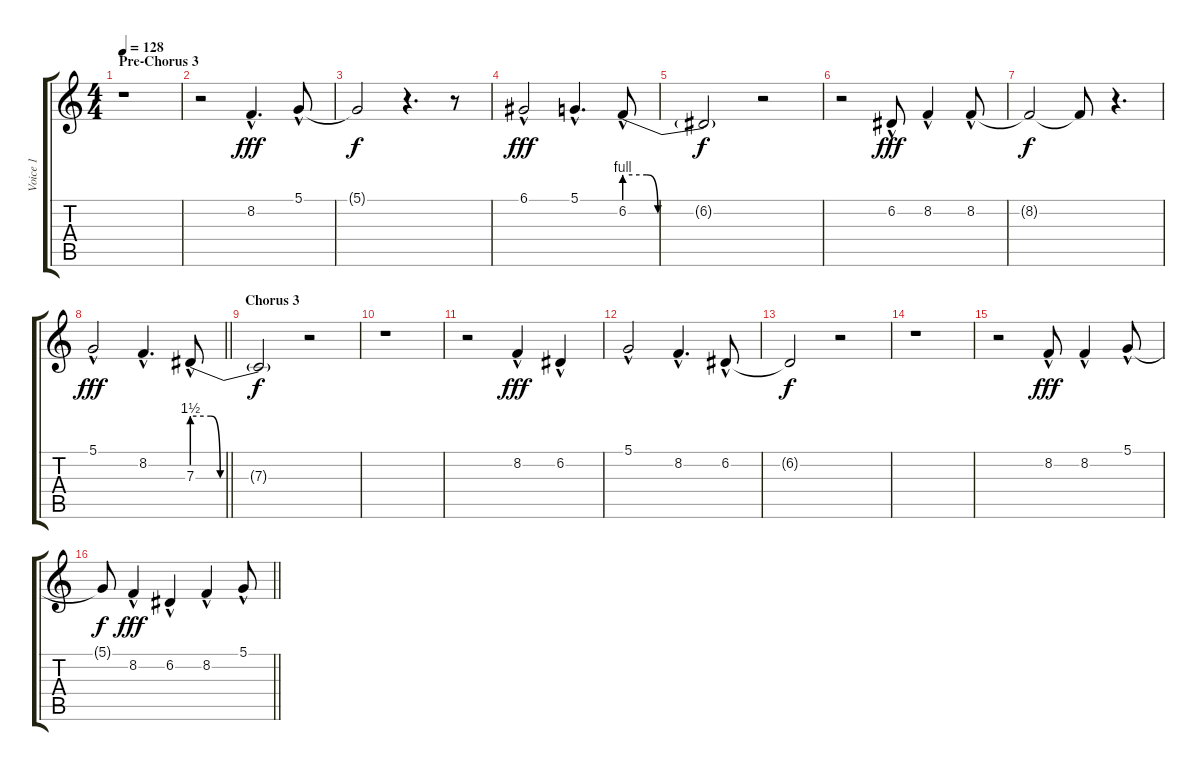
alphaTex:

\track ("Voice 1" "Voice 1") {instrument flute}
\staff {score tabs}
\tuning (D4 A3 F3 C3 G2 C2) {hide}
\ts (4 4)
\section ("" "Pre-Chorus 3")
\tempo 128
\clef g2
\ks c
r.1{dy f} |
r.2 8.2{hac}.4{d dy fff} 5.1{hac}.8 |
5.1{t}.2{dy f} r.4{d} r.8 |
6.1{hac}.2{dy fff} 5.1{hac}.4{d} 6.2{be (custom 0 4 10 4 15 0 30 0 60 0) hac}.8 |
6.2{t}.2{dy f} r.2 |
r.2 6.2{hac}.8{dy fff} 8.2{hac}.4 8.2{hac}.8 |
8.2{t}.2{dy f} 8.2{t}.8 r.4{d} |
\barLineRight lightlight
5.1{hac}.2{dy fff} 8.2{hac}.4{d} 7.3{be (custom 0 6 10 6 15 0 30 0 60 0) hac}.8 |
\section ("" "Chorus 3")
7.3{t}.2{dy f} r.2 |
r.1 |
r.2 8.2{hac}.4{dy fff} 6.2{hac}.4 |
5.1{hac}.2 8.2{hac}.4{d} 6.2{hac}.8 |
6.2{t}.2{dy f} r.2 |
r.1 |
r.2 8.2{hac}.8{dy fff} 8.2{hac}.4 5.1{hac}.8 |
\barLineRight lightlight
5.1{t}.8{dy f} 8.2{hac}.4{dy fff} 6.2{hac}.4 8.2{hac}.4 5.1{hac}.8
